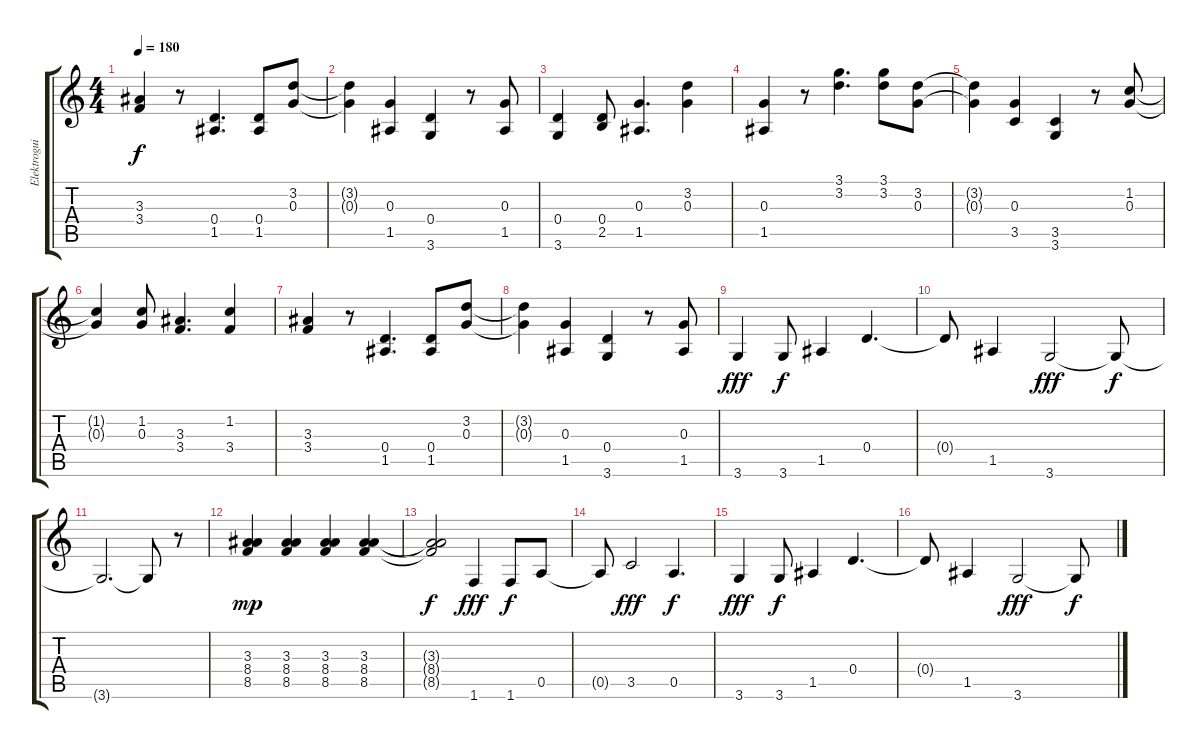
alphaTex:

\track ("Elektroguitar_1" "Elektrogui") {instrument electricguitarmuted}
\staff {score tabs}
\tuning (E4 B3 G3 D3 A2 E2) {hide}
\ts (4 4)
\tempo 180
\clef g2
\ks c
(3.3 3.4).4{dy f} r.8 (0.4 1.5).4{d} (0.4 1.5).8 (3.2 0.3).8 |
(3.2{t} 0.3{t}).4 (0.3 1.5).4 (0.4 3.6).4 r.8 (0.3 1.5).8 |
(0.4 3.6).4 (0.4 2.5).8 (0.3 1.5).4{d} (3.2 0.3).4 |
(0.3 1.5).4 r.8 (3.1 3.2).4{d} (3.1 3.2).8 (3.2 0.3).8 |
(3.2{t} 0.3{t}).4 (0.3 3.5).4 (3.5 3.6).4 r.8 (1.2 0.3).8 |
(1.2{t} 0.3{t}).4 (1.2 0.3).8 (3.3 3.4).4{d} (1.2 3.4).4 |
(3.3 3.4).4 r.8 (0.4 1.5).4{d} (0.4 1.5).8 (3.2 0.3).8 |
(3.2{t} 0.3{t}).4 (0.3 1.5).4 (0.4 3.6).4 r.8 (0.3 1.5).8 |
3.6.4{dy fff} 3.6.8{dy f} 1.5.4 0.4.4{d} |
0.4{t}.8 1.5.4 3.6.2{dy fff} 3.6{t}.8{dy f} |
3.6{t}.2{d} 3.6{t}.8 r.8 |
(3.3 8.4 8.5).4{dy mp} (3.3 8.4 8.5).4 (3.3 8.4 8.5).4 (3.3 8.4 8.5).4 |
(3.3{t} 8.4{t} 8.5{t}).2{dy f} 1.6.4{dy fff} 1.6.8{dy f} 0.5.8 |
0.5{t}.8 3.5.2{dy fff} 0.5.4{d dy f} |
3.6.4{dy fff} 3.6.8{dy f} 1.5.4 0.4.4{d} |
0.4{t}.8 1.5.4 3.6.2{dy fff} 3.6{t}.8{dy f}
